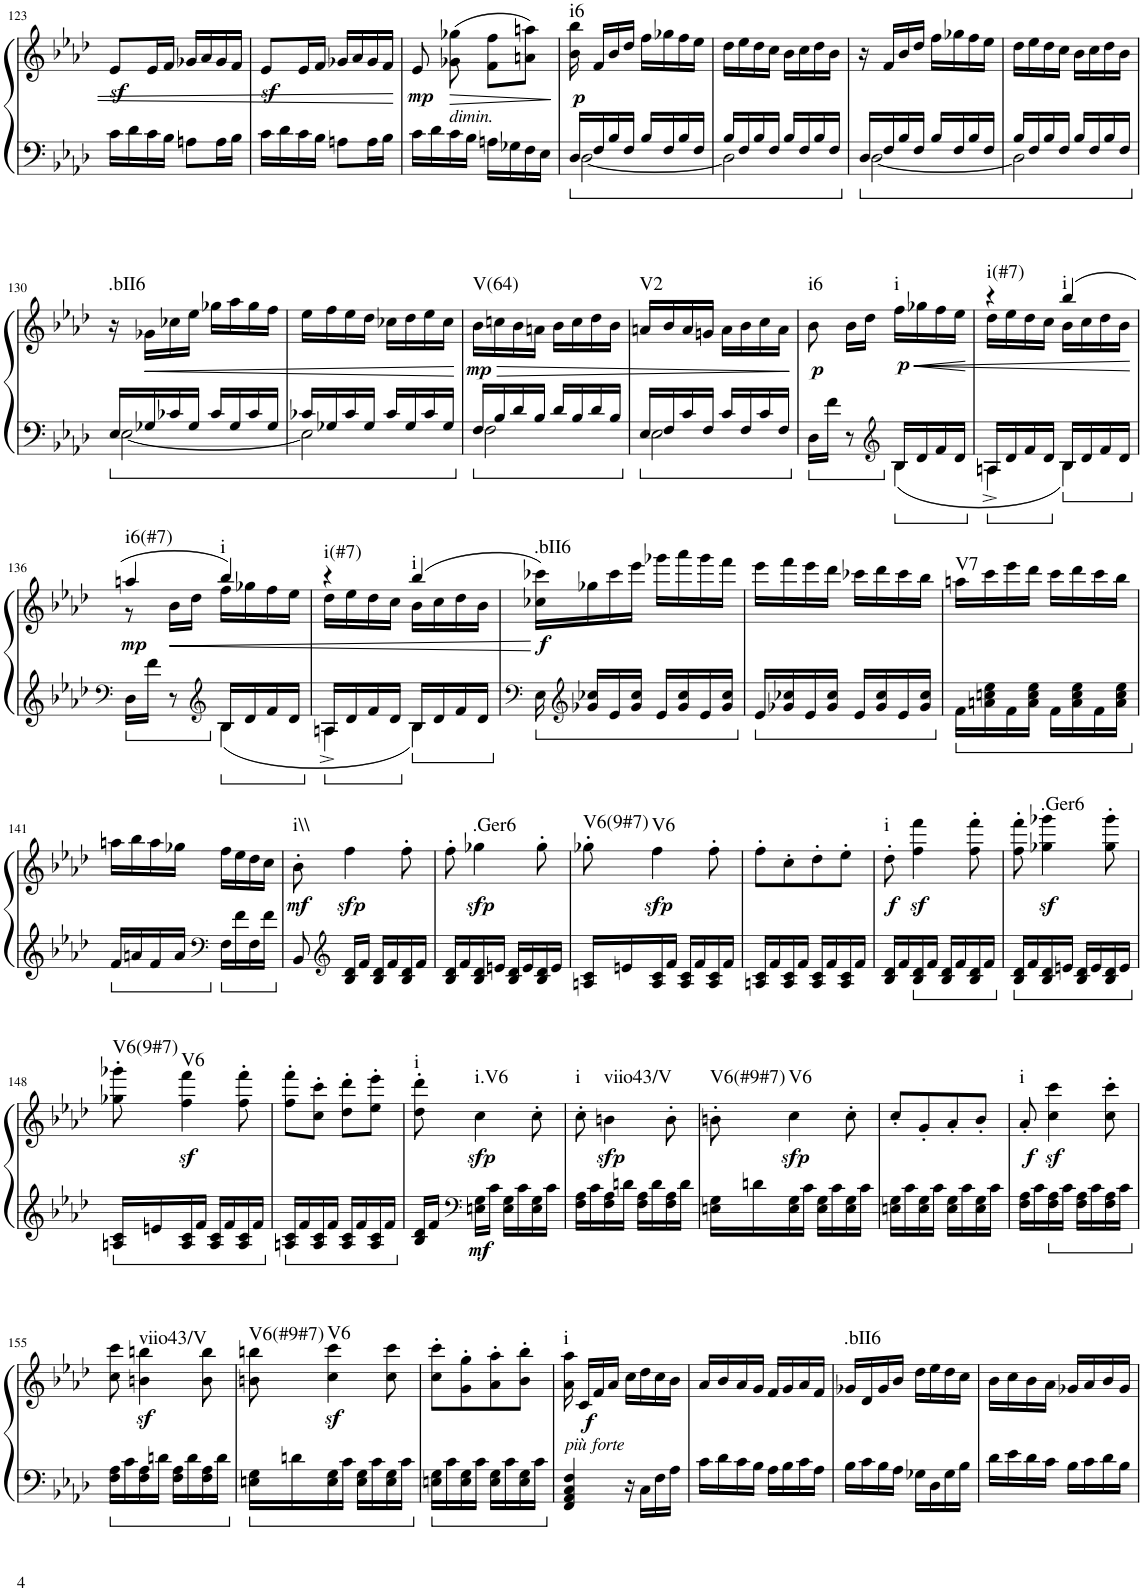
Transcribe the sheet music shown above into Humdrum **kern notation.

**kern	**kern	**dynam	**harte
*part1	*part1	*part1	*part1
*staff2	*staff1	*staff1/2	*
*I"Piano	*	*	*
*I'Pno.	*	*	*
!!LO:PB:g=z
*clefF4	*clefG2	*	*
*k[b-e-a-d-]	*k[b-e-a-d-]	*	*
*M2/4	*M2/4	*	*
=123	=123	=123	=123
16c\LL	8e-z</L	.	.
16d-\	.	.	.
16c\	16e-/L	.	.
16B-\JJ	16f/JJ	.	.
8An\L	16g-X/LL	.	.
.	16a-/	.	.
16A\L	16g-/	.	.
16B-\JJ	16f/JJ	.	.
=124	=124	=124	=124
16c\LL	8e-z</L	.	.
16d-\	.	.	.
16c\	16e-/L	.	.
16B-\JJ	16f/JJ	.	.
8An\L	16g-X/LL	.	.
.	16a-/	.	.
16A\L	16g-/	.	.
16B-\JJ	16f/JJ	.	.
=125	=125	=125	=125
!	!	!LO:DY:b	!
16c\LL	8e-/	mp	.
16d-\	.	.	.
!LO:TX:a:i:t=dimin.	!	!	!
!	!	!LO:HP:b	!
16c\	(8g-X\ 8gg-X\	>	.
16B-\JJ	.	.	.
16An\LL	8f\ 8ff\L	.	.
16G-X\	.	.	.
16F\	8an\ 8aan\J)	.	.
16E-\JJ	.	.	.
.	.	]	.
=126	=126	=126	=126
*^	*	*	*
!	!	!	!LO:DY:b	!LO:H:kt=i6
16D-/LL	[2D-\	16b-\ 16bb-\	p	N
16F/	.	16f/LL	.	.
16B-/	.	16b-/	.	.
16F/JJ	.	16dd-/JJ	.	.
16B-/LL	.	16ff\LL	.	.
16F/	.	16gg-X\	.	.
16B-/	.	16ff\	.	.
16F/JJ	.	16ee-\JJ	.	.
=127	=127	=127	=127	=127
16B-/LL	2D-\]	16dd-\LL	.	.
16F/	.	16ee-\	.	.
16B-/	.	16dd-\	.	.
16F/JJ	.	16cc\JJ	.	.
16B-/LL	.	16b-\LL	.	.
16F/	.	16cc\	.	.
16B-/	.	16dd-\	.	.
16F/JJ	.	16b-\JJ	.	.
=128	=128	=128	=128	=128
16D-/LL	[2D-\	16r	.	.
16F/	.	16f/LL	.	.
16B-/	.	16b-/	.	.
16F/JJ	.	16dd-/JJ	.	.
16B-/LL	.	16ff\LL	.	.
16F/	.	16gg-X\	.	.
16B-/	.	16ff\	.	.
16F/JJ	.	16ee-\JJ	.	.
=129	=129	=129	=129	=129
16B-/LL	2D-\]	16dd-\LL	.	.
16F/	.	16ee-\	.	.
16B-/	.	16dd-\	.	.
16F/JJ	.	16cc\JJ	.	.
16B-/LL	.	16b-\LL	.	.
16F/	.	16cc\	.	.
16B-/	.	16dd-\	.	.
16F/JJ	.	16b-\JJ	.	.
!!LO:LB:g=z
=130	=130	=130	=130	=130
!	!	!	!	!LO:H:kt=.bII6
16E-/LL	[2E-\	16r	.	N
!	!	!	!LO:HP:b	!
16G-X/	.	16g-X\LL	<	.
16c-X/	.	16cc-X\	.	.
16G-/JJ	.	16ee-\JJ	.	.
16c-/LL	.	16gg-X\LL	.	.
16G-/	.	16aa-\	.	.
16c-/	.	16gg-\	.	.
16G-/JJ	.	16ff\JJ	.	.
=131	=131	=131	=131	=131
16c-X/LL	2E-\]	16ee-\LL	.	.
16G-X/	.	16ff\	.	.
16c-/	.	16ee-\	.	.
16G-/JJ	.	16dd-\JJ	.	.
16c-/LL	.	16cc-X\LL	.	.
16G-/	.	16dd-\	.	.
16c-/	.	16ee-\	.	.
16G-/JJ	.	16cc-\JJ	.	.
*v	*v	*	*	*
.	.	[	.
=132	=132	=132	=132
*^	*	*	*
!	!	!	!LO:HP:b	!
!	!	!	!LO:DY:n=1:b	!LO:H:kt=V(64)
16F/LL	2F\	16b-\LL	> mp	N
16B-/	.	16ccn\	.	.
16d-/	.	16b-\	.	.
16B-/JJ	.	16an\JJ	.	.
16d-/LL	.	16b-\LL	.	.
16B-/	.	16cc\	.	.
16d-/	.	16dd-\	.	.
16B-/JJ	.	16b-\JJ	.	.
=133	=133	=133	=133	=133
!	!	!	!	!LO:H:kt=V2
16E-/LL	2E-\	16an/LL	.	N
16F/	.	16b-/	.	.
16c/	.	16a/	.	.
16F/JJ	.	16gn/JJ	.	.
16c/LL	.	16a\LL	.	.
16F/	.	16b-\	.	.
16c/	.	16cc\	.	.
16F/JJ	.	16a\JJ	.	.
*v	*v	*	*	*
.	.	]	.
=134	=134	=134	=134
*^	*	*	*
!	!	!	!LO:DY:b	!LO:H:kt=i6
16D-\LL	4ryy	8b-\	p	N
16f\JJ	.	.	.	.
8r	.	16b-\LL	.	.
.	.	16dd-\JJ	.	.
*clefG2	*	*	*	*
!	!	!	!LO:HP:b	!
!	!	!	!LO:DY:n=1:b	!LO:H:kt=i
16B-/LL	4B-\	16ff\LL	< p	N
!	!	!	!LO:HP:b	!
16d-/	.	16gg-X\	<	.
16f/	.	16ff\	.	.
16d-/JJ	.	16ee-\JJ	.	.
*v	*v	*	*	*
.	.	[	.
=135	=135	=135	=135
*^	*^	*	*
!	!	!	!	!	!LO:H:kt=i(#7)
16An/LL	4A^\	4r	16dd-\LL	.	N
16d-/	.	.	16ee-\	.	.
16f/	.	.	16dd-\	.	.
16d-/JJ	.	.	16cc\JJ	.	.
!	!	!	!	!	!LO:H:kt=i
16B-/LL	4B-\	(4bb-/	16b-\LL	.	N
16d-/	.	.	16cc\	.	.
16f/	.	.	16dd-\	.	.
16d-/JJ	.	.	16b-\JJ	.	.
*v	*v	*	*	*	*
*	*v	*v	*	*
.	.	[	.
!!LO:LB:g=z
=136	=136	=136	=136
*clefF4	*	*	*
*^	*^	*	*
!	!	!	!	!LO:DY:b	!LO:H:kt=i6(#7)
16D-\LL	4ryy	4aan/	8r	mp	N
16f\JJ	.	.	.	.	.
!	!	!	!	!LO:HP:b	!
8r	.	.	16b-\LL	<	.
.	.	.	16dd-\JJ	.	.
*clefG2	*	*	*	*	*
!	!	!	!	!	!LO:H:kt=i
16B-/LL	4B-\	4bb-/)	16ff\LL	.	N
16d-/	.	.	16gg-X\	.	.
16f/	.	.	16ff\	.	.
16d-/JJ	.	.	16ee-\JJ	.	.
=137	=137	=137	=137	=137	=137
!	!	!	!	!	!LO:H:kt=i(#7)
16An/LL	4A^\	4r	16dd-\LL	.	N
16d-/	.	.	16ee-\	.	.
16f/	.	.	16dd-\	.	.
16d-/JJ	.	.	16cc\JJ	.	.
!	!	!	!	!	!LO:H:kt=i
16B-/LL	4B-\	(4bb-/	16b-\LL	.	N
16d-/	.	.	16cc\	.	.
16f/	.	.	16dd-\	.	.
16d-/JJ	.	.	16b-\JJ	.	.
*v	*v	*	*	*	*
*	*v	*v	*	*
.	.	[	.
=138	=138	=138	=138
*clefF4	*	*	*
!	!	!LO:DY:b	!LO:H:kt=.bII6
16E-\	16cc-X\ 16ccc-X\LL)	f	N
*clefG2	*	*	*
16g-X/ 16cc-X/LL	16gg-X\	.	.
16e-/	16ccc-\	.	.
16g-/ 16cc-/JJ	16eee-\JJ	.	.
16e-/LL	16ggg-X\LL	.	.
16g-/ 16cc-/	16aaa-\	.	.
16e-/	16ggg-\	.	.
16g-/ 16cc-/JJ	16fff\JJ	.	.
=139	=139	=139	=139
16e-/LL	16eee-\LL	.	.
16g-X/ 16cc-X/	16fff\	.	.
16e-/	16eee-\	.	.
16g-/ 16cc-/JJ	16ddd-\JJ	.	.
16e-/LL	16ccc-X\LL	.	.
16g-/ 16cc-/	16ddd-\	.	.
16e-/	16ccc-\	.	.
16g-/ 16cc-/JJ	16bb-\JJ	.	.
=140	=140	=140	=140
!	!	!	!LO:H:kt=V7
16f\LL	16aan\LL	.	N
16an\ 16ccn\ 16ee-\	16ccc\	.	.
16f\	16eee-\	.	.
16a\ 16cc\ 16ee-\JJ	16ddd-\JJ	.	.
16f\LL	16ccc\LL	.	.
16a\ 16cc\ 16ee-\	16ddd-\	.	.
16f\	16ccc\	.	.
16a\ 16cc\ 16ee-\JJ	16bb-\JJ	.	.
!!LO:LB:g=z
=141	=141	=141	=141
16f/LL	16aan\LL	.	.
16an/	16bb-\	.	.
16f/	16aa\	.	.
16a/JJ	16gg-X\JJ	.	.
*clefF4	*	*	*
16F\LL	16ff\LL	.	.
16f\	16ee-\	.	.
16F\	16dd-\	.	.
16f\JJ	16cc\JJ	.	.
=142	=142	=142	=142
!	!	!LO:DY:b	!LO:H:kt=i\\
8BB-/	8b-'\	mf	N
*clefG2	*	*	*
!	!	!LO:DY:b	!
16B-/ 16d-/LL	4ff\	sfp	.
16f/JJ	.	.	.
16B-/ 16d-/LL	.	.	.
16f/	.	.	.
16B-/ 16d-/	8ff'\	.	.
16f/JJ	.	.	.
=143	=143	=143	=143
16B-/ 16d-/LL	8ff'\	.	.
16f/	.	.	.
!	!	!LO:DY:b	!LO:H:kt=.Ger6
16B-/ 16d-/	4gg-X\	sfp	N
16en/JJ	.	.	.
16B-/ 16d-/LL	.	.	.
16e/	.	.	.
16B-/ 16d-/	8gg-'\	.	.
16e/JJ	.	.	.
=144	=144	=144	=144
!	!	!	!LO:H:kt=V6(9#7)
16An/ 16c/LL	8gg-X'\	.	N
16en/	.	.	.
!	!	!LO:DY:b	!LO:H:kt=V6
16A/ 16c/	4ff\	sfp	N
16f/JJ	.	.	.
16A/ 16c/LL	.	.	.
16f/	.	.	.
16A/ 16c/	8ff'\	.	.
16f/JJ	.	.	.
=145	=145	=145	=145
16An/ 16c/LL	8ff'\L	.	.
16f/	.	.	.
16A/ 16c/	8cc'\	.	.
16f/JJ	.	.	.
16A/ 16c/LL	8dd-'\	.	.
16f/	.	.	.
16A/ 16c/	8ee-'\J	.	.
16f/JJ	.	.	.
=146	=146	=146	=146
!	!	!LO:DY:b	!LO:H:kt=i
16B-/ 16d-/LL	8dd-'\	f	N
16f/	.	.	.
16B-/ 16d-/	4ff\z< 4fff\z<	.	.
16f/JJ	.	.	.
16B-/ 16d-/LL	.	.	.
16f/	.	.	.
16B-/ 16d-/	8ff\' 8fff\'	.	.
16f/JJ	.	.	.
=147	=147	=147	=147
16B-/ 16d-/LL	8ff\' 8fff\'	.	.
16f/	.	.	.
!	!	!LO:DY:b	!LO:H:kt=.Ger6
16B-/ 16d-/	4gg-X\ 4ggg-X\	sf	N
16en/JJ	.	.	.
16B-/ 16d-/LL	.	.	.
16e/	.	.	.
16B-/ 16d-/	8gg-\' 8ggg-\'	.	.
16e/JJ	.	.	.
!!LO:LB:g=z
=148	=148	=148	=148
!	!	!	!LO:H:kt=V6(9#7)
16An/ 16c/LL	8gg-X\' 8ggg-X\'	.	N
16en/	.	.	.
!	!	!LO:DY:b	!LO:H:kt=V6
16A/ 16c/	4ff\ 4fff\	sf	N
16f/JJ	.	.	.
16A/ 16c/LL	.	.	.
16f/	.	.	.
16A/ 16c/	8ff\' 8fff\'	.	.
16f/JJ	.	.	.
=149	=149	=149	=149
16An/ 16c/LL	8ff\' 8fff\'L	.	.
16f/	.	.	.
16A/ 16c/	8cc\' 8ccc\'J	.	.
16f/JJ	.	.	.
16A/ 16c/LL	8dd-\' 8ddd-\'L	.	.
16f/	.	.	.
16A/ 16c/	8ee-\' 8eee-\'J	.	.
16f/JJ	.	.	.
=150	=150	=150	=150
!	!	!	!LO:H:kt=i
16B-/ 16d-/LL	8dd-\' 8ddd-\'	.	N
16f/JJ	.	.	.
*clefF4	*	*	*
!	!	!LO:DY:b=2	!
!	!	!LO:DY:n=1:b	!LO:H:kt=i.V6
16En\ 16G\LL	4cc\	mf sfp	N
16c\JJ	.	.	.
16E\ 16G\LL	.	.	.
16c\	.	.	.
16E\ 16G\	8cc'\	.	.
16c\JJ	.	.	.
=151	=151	=151	=151
!	!	!	!LO:H:kt=i
16F\ 16A-\LL	8cc'\	.	N
16c\	.	.	.
!	!	!LO:DY:b	!LO:H:kt=viio43/V
16F\ 16A-\	4bn\	sfp	N
16dn\JJ	.	.	.
16F\ 16A-\LL	.	.	.
16d\	.	.	.
16F\ 16A-\	8b'\	.	.
16d\JJ	.	.	.
=152	=152	=152	=152
!	!	!	!LO:H:kt=V6(#9#7)
16En\ 16G\LL	8bn'\	.	N
16dn\	.	.	.
!	!	!LO:DY:b	!LO:H:kt=V6
16E\ 16G\	4cc\	sfp	N
16c\JJ	.	.	.
16E\ 16G\LL	.	.	.
16c\	.	.	.
16E\ 16G\	8cc'\	.	.
16c\JJ	.	.	.
=153	=153	=153	=153
16En\ 16G\LL	8cc'/L	.	.
16c\	.	.	.
16E\ 16G\	8g'/	.	.
16c\JJ	.	.	.
16E\ 16G\LL	8a-'/	.	.
16c\	.	.	.
16E\ 16G\	8b-'/J	.	.
16c\JJ	.	.	.
=154	=154	=154	=154
!	!	!LO:DY:b	!LO:H:kt=i
16F\ 16A-\LL	8a-'/	f	N
16c\	.	.	.
16F\ 16A-\	4cc\z< 4ccc\z<	.	.
16c\JJ	.	.	.
16F\ 16A-\LL	.	.	.
16c\	.	.	.
16F\ 16A-\	8cc\' 8ccc\'	.	.
16c\JJ	.	.	.
!!LO:LB:g=z
=155	=155	=155	=155
16F\ 16A-\LL	8cc\ 8ccc\	.	.
16c\	.	.	.
!	!	!LO:DY:b	!LO:H:kt=viio43/V
16F\ 16A-\	4bn\ 4bbn\	sf	N
16dn\JJ	.	.	.
16F\ 16A-\LL	.	.	.
16d\	.	.	.
16F\ 16A-\	8b\ 8bb\	.	.
16d\JJ	.	.	.
=156	=156	=156	=156
!	!	!	!LO:H:kt=V6(#9#7)
16En\ 16G\LL	8bn\ 8bbn\	.	N
16dn\	.	.	.
!	!	!LO:DY:b	!LO:H:kt=V6
16E\ 16G\	4cc\ 4ccc\	sf	N
16c\JJ	.	.	.
16E\ 16G\LL	.	.	.
16c\	.	.	.
16E\ 16G\	8cc\ 8ccc\	.	.
16c\JJ	.	.	.
=157	=157	=157	=157
16En\ 16G\LL	8cc\' 8ccc\'L	.	.
16c\	.	.	.
16E\ 16G\	8g\' 8gg\'	.	.
16c\JJ	.	.	.
16E\ 16G\LL	8a-\' 8aa-\'	.	.
16c\	.	.	.
16E\ 16G\	8b-\' 8bb-\'J	.	.
16c\JJ	.	.	.
=158	=158	=158	=158
!LO:TX:a:i:t=più forte	!	!	!LO:H:kt=i
4FF/ 4AA-/ 4C/ 4F/	16a-\ 16aa-\	.	N
!	!	!LO:DY:b	!
.	16c/LL	f	.
.	16f/	.	.
.	16a-/JJ	.	.
16r	16cc\LL	.	.
16C\LL	16dd-\	.	.
16F\	16cc\	.	.
16A-\JJ	16b-\JJ	.	.
=159	=159	=159	=159
16c\LL	16a-/LL	.	.
16d-\	16b-/	.	.
16c\	16a-/	.	.
16B-\JJ	16g/JJ	.	.
16A-\LL	16f/LL	.	.
16B-\	16g/	.	.
16c\	16a-/	.	.
16A-\JJ	16f/JJ	.	.
=160	=160	=160	=160
!	!	!	!LO:H:kt=.bII6
16B-\LL	16g-X/LL	.	N
16c\	16d-/	.	.
16B-\	16g-/	.	.
16A-\JJ	16b-/JJ	.	.
16G-X\LL	16dd-\LL	.	.
16D-\	16ee-\	.	.
16G-\	16dd-\	.	.
16B-\JJ	16cc\JJ	.	.
=161	=161	=161	=161
16d-\LL	16b-\LL	.	.
16e-\	16cc\	.	.
16d-\	16b-\	.	.
16c\JJ	16a-\JJ	.	.
16B-\LL	16g-X/LL	.	.
16c\	16a-/	.	.
16d-\	16b-/	.	.
16B-\JJ	16g-/JJ	.	.
=	=	=	=
*-	*-	*-	*-
